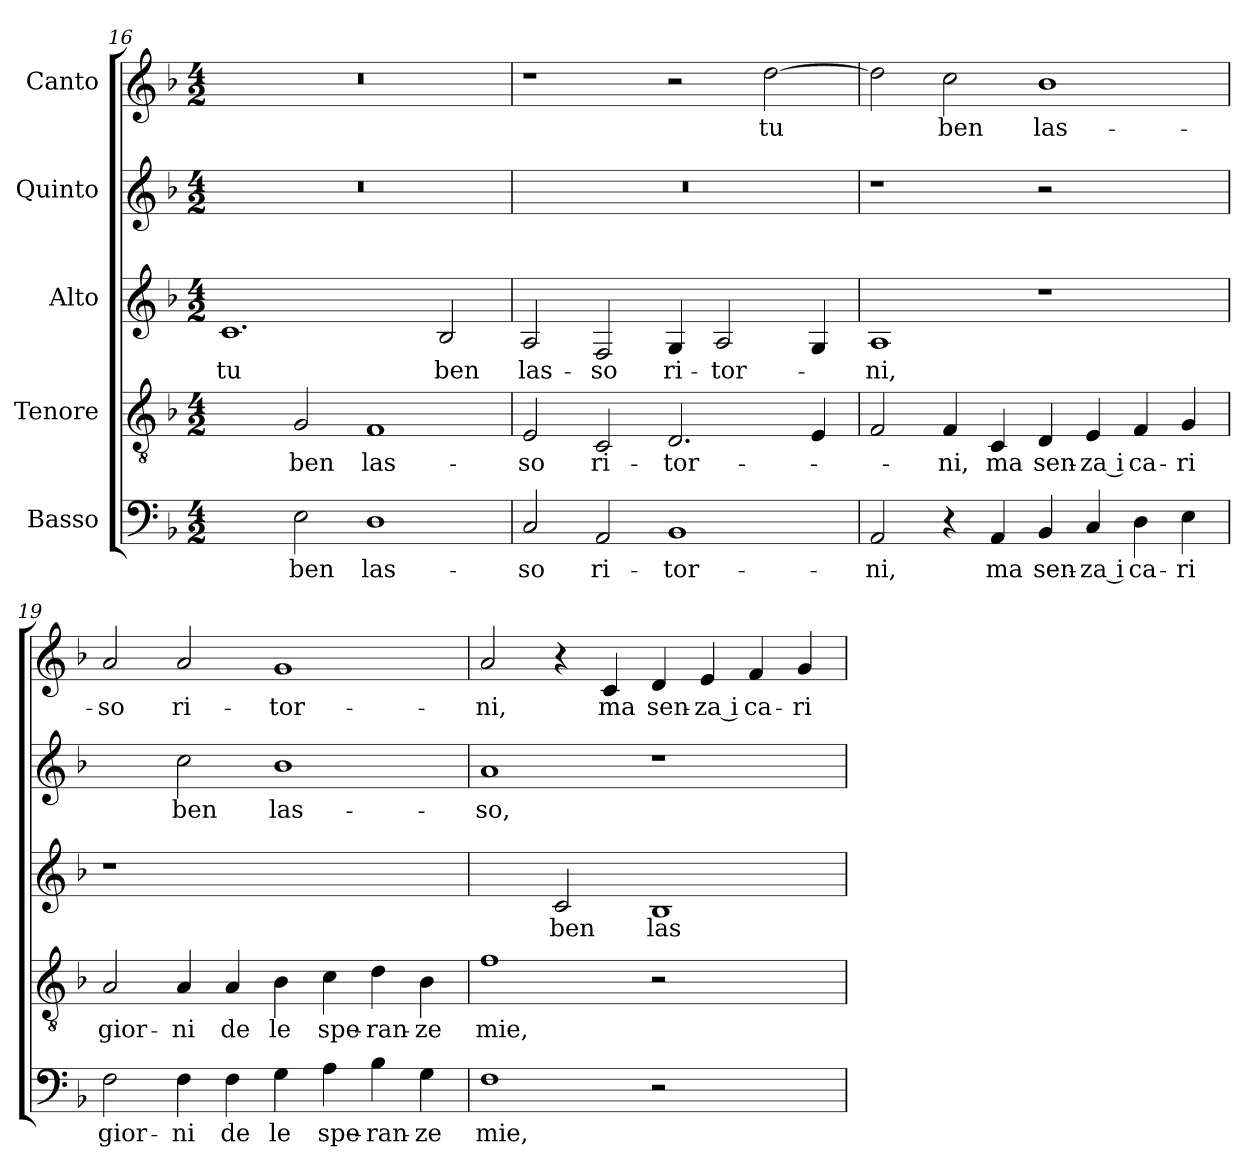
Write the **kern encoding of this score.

**kern	**text	**kern	**text	**kern	**text	**kern	**text	**kern	**text
*part5	*part5	*part4	*part4	*part3	*part3	*part2	*part2	*part1	*part1
*staff5	*staff5	*staff4	*staff4	*staff3	*staff3	*staff2	*staff2	*staff1	*staff1
*I"Basso	*	*I"Tenore	*	*I"Alto	*	*I"Quinto	*	*I"Canto	*
*clefF4	*	*clefGv2	*	*clefG2	*	*clefG2	*	*clefG2	*
*k[b-]	*	*k[b-]	*	*k[b-]	*	*k[b-]	*	*k[b-]	*
*F:	*	*F:	*	*F:	*	*F:	*	*F:	*
*M4/2	*	*M4/2	*	*M4/2	*	*M4/2	*	*M4/2	*
=16	=16	=16	=16	=16	=16	=16	=16	=16	=16
!	!	!	!	!	!LO:LY:b	!	!	!	!
2F\yy]	.	2A/yy]	.	1.c	tu	0r	.	0r	.
!	!LO:LY:b	!	!LO:LY:b	!	!	!	!	!	!
2E\	ben	2G/	ben	.	.	.	.	.	.
!	!LO:LY:b	!	!LO:LY:b	!	!	!	!	!	!
1D	las-	1F	las-	.	.	.	.	.	.
!	!	!	!	!	!LO:LY:b	!	!	!	!
.	.	.	.	2B-/	ben	.	.	.	.
=17	=17	=17	=17	=17	=17	=17	=17	=17	=17
!	!LO:LY:b	!	!LO:LY:b	!	!LO:LY:b	!	!	!	!
2C/	-so	2E/	-so	2A/	las-	0r	.	1r	.
!	!LO:LY:b	!	!LO:LY:b	!	!LO:LY:b	!	!	!	!
2AA/	ri-	2C/	ri-	2F/	-so	.	.	.	.
!	!LO:LY:b	!	!LO:LY:b	!	!LO:LY:b	!	!	!	!
1BB-	-tor-	2.D/	-tor-	4G/	ri-	.	.	2r	.
!	!	!	!	!	!LO:LY:b	!	!	!	!
.	.	.	.	2A/	-tor-	.	.	.	.
!	!	!	!	!	!	!	!	!	!LO:LY:b
.	.	.	.	.	.	.	.	[2dd\	tu
.	.	4E/	.	4G/	.	.	.	.	.
!!LO:LB:g=z
=18	=18	=18	=18	=18	=18	=18	=18	=18	=18
!	!LO:LY:b	!	!	!	!LO:LY:b	!	!	!	!
2AA/	-ni,	2F/	.	1A	-ni,	1r	.	2dd\]	.
!	!	!	!LO:LY:b	!	!	!	!	!	!LO:LY:b
4r	.	4F/	-ni,	.	.	.	.	2cc\	ben
!	!LO:LY:b	!	!LO:LY:b	!	!	!	!	!	!
4AA/	ma	4C/	ma	.	.	.	.	.	.
!	!LO:LY:b	!	!LO:LY:b	!	!	!	!	!	!LO:LY:b
4BB-/	sen-	4D/	sen-	1r	.	2r	.	1b-	las-
!	!LO:LY:b	!	!LO:LY:b	!	!	!	!	!	!
4C/	-za i	4E/	-za i	.	.	.	.	.	.
!	!LO:LY:b	!	!LO:LY:b	!	!	!	!LO:LY:b	!	!
4D\	ca-	4F/	ca-	.	.	[2dd\yy	tu	.	.
!	!LO:LY:b	!	!LO:LY:b	!	!	!	!	!	!
4E\	-ri	4G/	-ri	.	.	.	.	.	.
=19	=19	=19	=19	=19	=19	=19	=19	=19	=19
!	!LO:LY:b	!	!LO:LY:b	!	!	!	!	!	!LO:LY:b
2F\	gior-	2A/	gior-	1r	.	2dd\yy]	.	2a/	-so
!	!LO:LY:b	!	!LO:LY:b	!	!	!	!LO:LY:b	!	!LO:LY:b
4F\	-ni	4A/	-ni	.	.	2cc\	ben	2a/	ri-
!	!LO:LY:b	!	!LO:LY:b	!	!	!	!	!	!
4F\	de	4A/	de	.	.	.	.	.	.
!	!LO:LY:b	!	!LO:LY:b	!	!LO:LY:b	!	!LO:LY:b	!	!LO:LY:b
4G\	le	4B-\	le	[1dyy	tu	1b-	las-	1g	-tor-
!	!LO:LY:b	!	!LO:LY:b	!	!	!	!	!	!
4A\	spe-	4c\	spe-	.	.	.	.	.	.
!	!LO:LY:b	!	!LO:LY:b	!	!	!	!	!	!
4B-\	-ran-	4d\	-ran-	.	.	.	.	.	.
!	!LO:LY:b	!	!LO:LY:b	!	!	!	!	!	!
4G\	-ze	4B-\	-ze	.	.	.	.	.	.
=20	=20	=20	=20	=20	=20	=20	=20	=20	=20
!	!LO:LY:b	!	!LO:LY:b	!	!	!	!LO:LY:b	!	!LO:LY:b
1F	mie,	1f	mie,	2d/yy]	.	1a	-so,	2a/	-ni,
!	!	!	!	!	!LO:LY:b	!	!	!	!
.	.	.	.	2c/	ben	.	.	4r	.
!	!	!	!	!	!	!	!	!	!LO:LY:b
.	.	.	.	.	.	.	.	4c/	ma
!	!	!	!	!	!LO:LY:b	!	!	!	!LO:LY:b
2r	.	2r	.	1B-	las-	1r	.	4d/	sen-
!	!	!	!	!	!	!	!	!	!LO:LY:b
.	.	.	.	.	.	.	.	4e/	-za i
!	!LO:LY:b	!	!LO:LY:b	!	!	!	!	!	!LO:LY:b
[2D\yy	tu	[2F/yy	tu	.	.	.	.	4f/	ca-
!	!	!	!	!	!	!	!	!	!LO:LY:b
.	.	.	.	.	.	.	.	4g/	-ri
=	=	=	=	=	=	=	=	=	=
*-	*-	*-	*-	*-	*-	*-	*-	*-	*-
